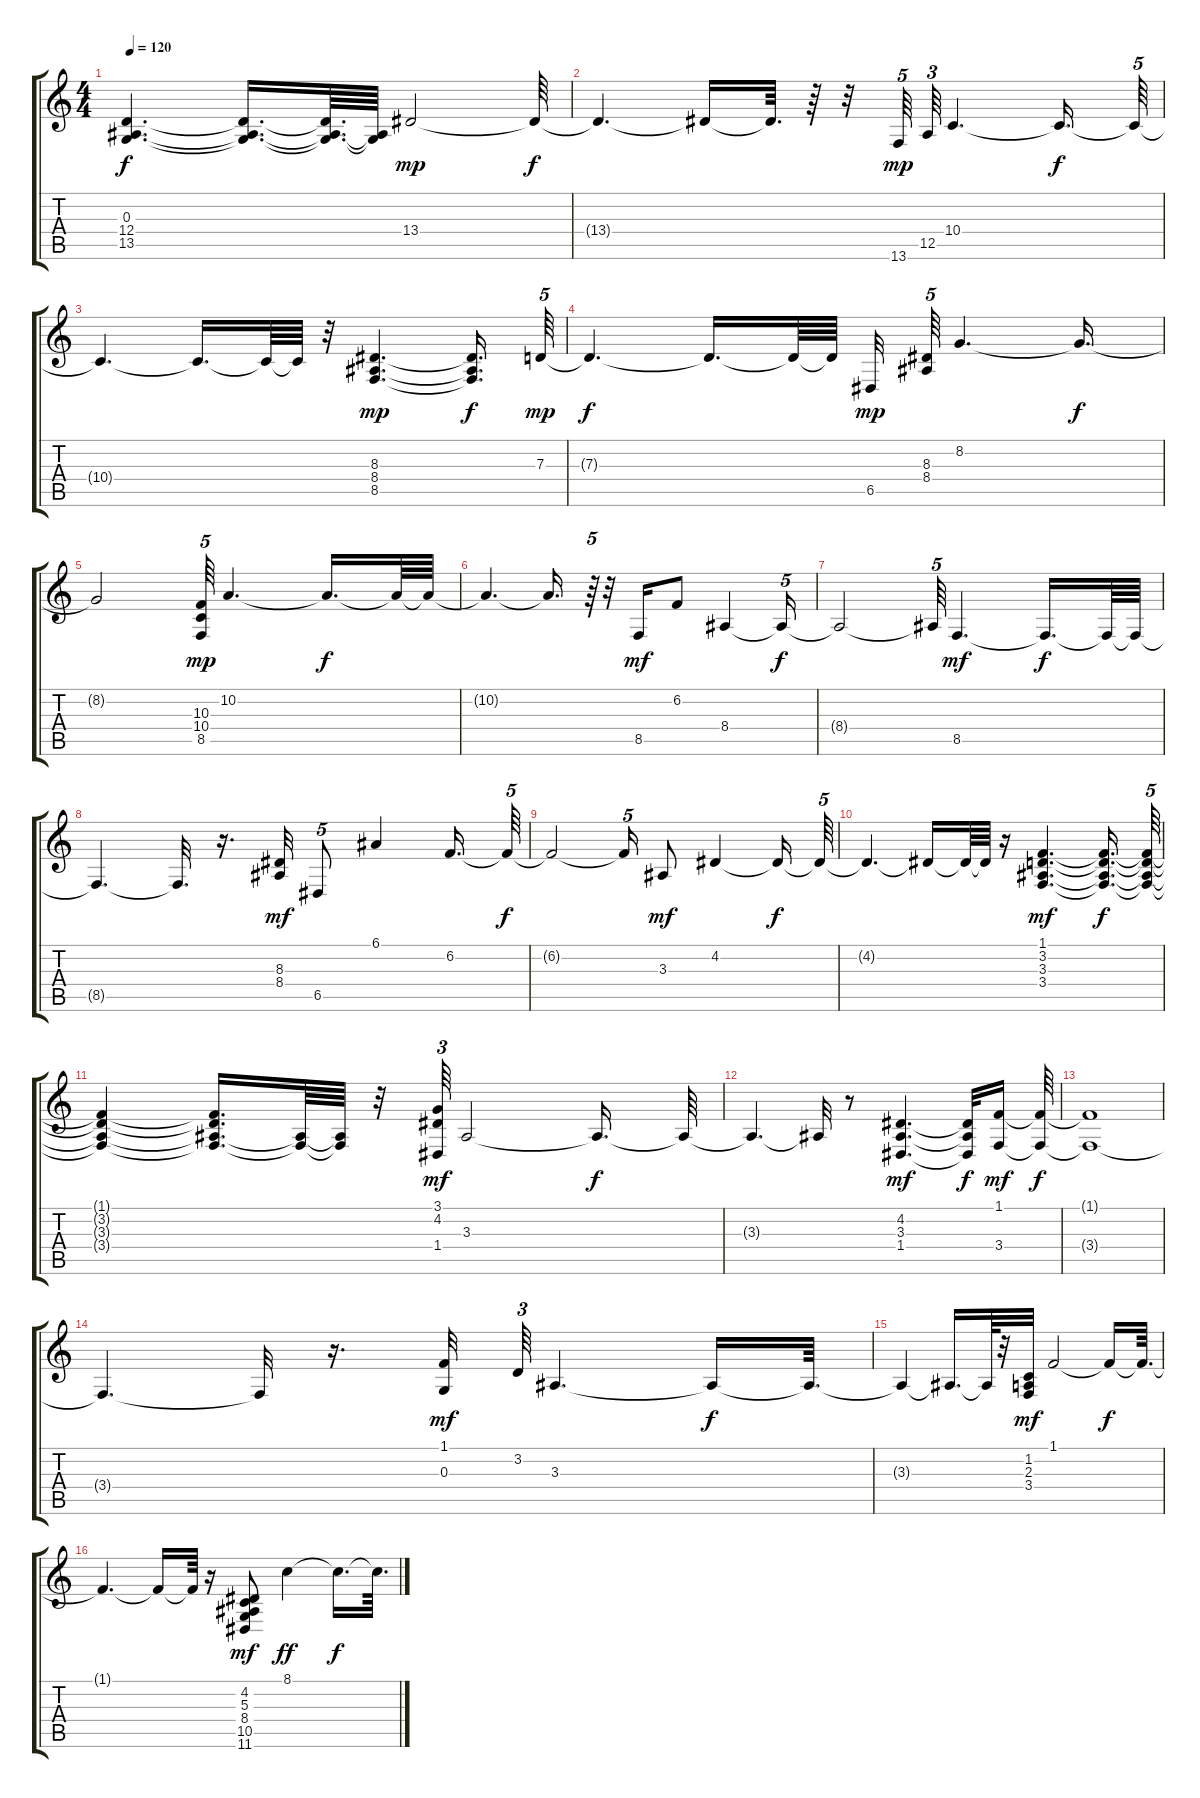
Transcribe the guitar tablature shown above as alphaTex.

\track "" {instrument pad2warm}
\staff {score tabs}
\tuning (E4 B3 G3 D3 A2 E2) {hide}
\ts (4 4)
\tempo 120
\clef g2
\ks c
(0.3{t} 12.4{t} 13.5{t}).4{d dy f} (0.3{t} 12.4{t} 13.5{t}).16{d} (0.3{t} 12.4{t} 13.5{t}).64{d} (0.3{t} 13.5{t}).64 13.4.2{dy mp} 13.4{t}.64{dy f} |
13.4{t}.4{d} 13.4{t}.16 13.4{t}.64{d} r.64 r.32 13.6.64{tu (5 4) dy mp} 12.5.64{tu (3 2)} 10.4.4{d} 10.4{t}.16{d dy f} 10.4{t}.64{tu (5 4)} |
10.4{t}.4{d} 10.4{t}.16{d} 10.4{t}.64 10.4{t}.64 r.32 (8.3 8.4 8.5).4{d dy mp} (8.3{t} 8.4{t} 8.5{t}).16{d dy f} 7.3.64{tu (5 4) dy mp} |
7.3{t}.4{d dy f} 7.3{t}.16{d} 7.3{t}.64 7.3{t}.64 6.5.32{dy mp} (8.3 8.4).64{tu (5 4)} 8.2.4{d} 8.2{t}.16{d dy f} |
8.2{t}.2 (10.3 10.4 8.5).64{tu (5 4) dy mp} 10.2.4{d} 10.2{t}.16{d dy f} 10.2{t}.64 10.2{t}.64 |
10.2{t}.4{d} 10.2{t}.16{d} r.64{tu (5 4)} r.32 8.5.16{dy mf} 6.2.8 8.4.4 8.4{t}.16{tu (5 4) dy f} |
8.4{t}.2 8.4{t}.64{tu (5 4)} 8.5.4{d dy mf} 8.5{t}.16{d dy f} 8.5{t}.64 8.5{t}.64 |
8.5{t}.4{d} 8.5{t}.32{d} r.16{d} (8.3 8.4).32{dy mf} 6.5.8{tu (5 4)} 6.1.4 6.2.16{d} 6.2{t}.64{tu (5 4) dy f} |
6.2{t}.2 6.2{t}.16{tu (5 4)} 3.3.8{dy mf} 4.2.4 4.2{t}.16{dy f} 4.2{t}.64{tu (5 4)} |
4.2{t}.4{d} 4.2{t}.16 4.2{t}.64 4.2{t}.64 r.16 (1.1 3.2 3.3 3.4).4{d dy mf} (1.1{t} 3.2{t} 3.3{t} 3.4{t}).16{d dy f} (1.1{t} 3.2{t} 3.3{t} 3.4{t}).64{tu (5 4)} |
(1.1{t} 3.2{t} 3.3{t} 3.4{t}).4 (1.1{t} 3.2{t} 3.3{t} 3.4{t}).16{d} (3.3{t} 3.4{t}).64 (3.3{t} 3.4{t}).64 r.32 (3.1 4.2 1.4).64{tu (3 2) dy mf} 3.3.2 3.3{t}.16{d dy f} 3.3{t}.64 |
3.3{t}.4{d} 3.3{t}.32 r.8 (4.2 3.3 1.4).4{d dy mf} (4.2{t} 3.3{t} 1.4{t}).32{dy f} (1.1 3.4).16{dy mf} (1.1{t} 3.4{t}).64{dy f} |
(1.1{t} 3.4{t}).1 |
3.4{t}.4{d} 3.4{t}.32 r.16{d} (1.1 0.3).32{dy mf} 3.2.64{tu (3 2)} 3.3.4{d} 3.3{t}.16{dy f} 3.3{t}.64{d} |
3.3{t}.4 3.3{t}.16{d} 3.3{t}.64 r.32 (1.2 2.3 3.4).32{dy mf} 1.1.2 1.1{t}.16{dy f} 1.1{t}.64{d} |
1.1{t}.4{d} 1.1{t}.16 1.1{t}.64 r.16 (4.2 5.3 8.4 10.5 11.6).8{dy mf} 8.1.4{dy ff} 8.1{t}.16{d dy f} 8.1{t}.64{d}
